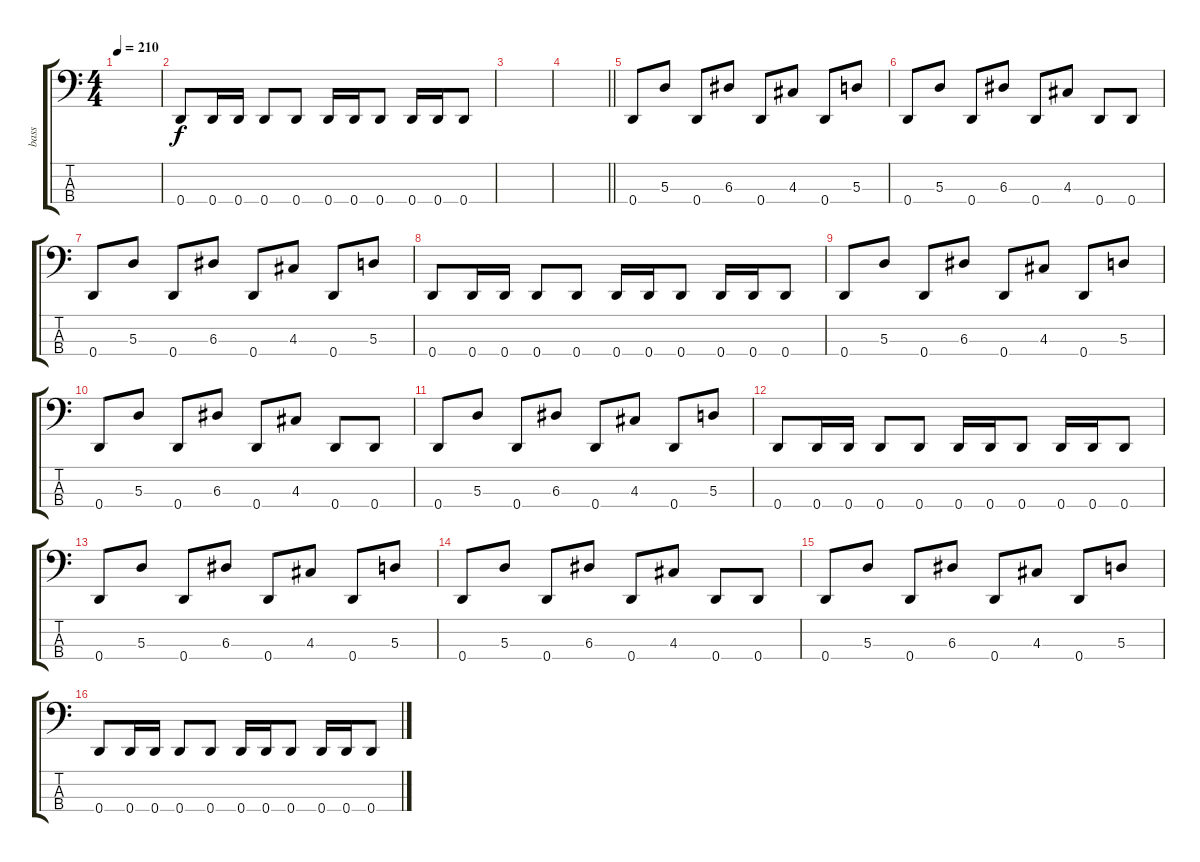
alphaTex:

\track ("bass" "bass") {instrument electricbasspick}
\staff {score tabs}
\tuning (G2 D2 A1 D1) {hide}
\ts (4 4)
\tempo 210
\clef f4
\ks c
|
0.4.8 0.4.16 0.4.16 0.4.8 0.4.8 0.4.16 0.4.16 0.4.8 0.4.16 0.4.16 0.4.8 |
|
\barLineRight lightlight
|
0.4.8 5.3.8 0.4.8 6.3.8 0.4.8 4.3.8 0.4.8 5.3.8 |
0.4.8 5.3.8 0.4.8 6.3.8 0.4.8 4.3.8 0.4.8 0.4.8 |
0.4.8 5.3.8 0.4.8 6.3.8 0.4.8 4.3.8 0.4.8 5.3.8 |
0.4.8 0.4.16 0.4.16 0.4.8 0.4.8 0.4.16 0.4.16 0.4.8 0.4.16 0.4.16 0.4.8 |
0.4.8 5.3.8 0.4.8 6.3.8 0.4.8 4.3.8 0.4.8 5.3.8 |
0.4.8 5.3.8 0.4.8 6.3.8 0.4.8 4.3.8 0.4.8 0.4.8 |
0.4.8 5.3.8 0.4.8 6.3.8 0.4.8 4.3.8 0.4.8 5.3.8 |
0.4.8 0.4.16 0.4.16 0.4.8 0.4.8 0.4.16 0.4.16 0.4.8 0.4.16 0.4.16 0.4.8 |
0.4.8 5.3.8 0.4.8 6.3.8 0.4.8 4.3.8 0.4.8 5.3.8 |
0.4.8 5.3.8 0.4.8 6.3.8 0.4.8 4.3.8 0.4.8 0.4.8 |
0.4.8 5.3.8 0.4.8 6.3.8 0.4.8 4.3.8 0.4.8 5.3.8 |
0.4.8 0.4.16 0.4.16 0.4.8 0.4.8 0.4.16 0.4.16 0.4.8 0.4.16 0.4.16 0.4.8
